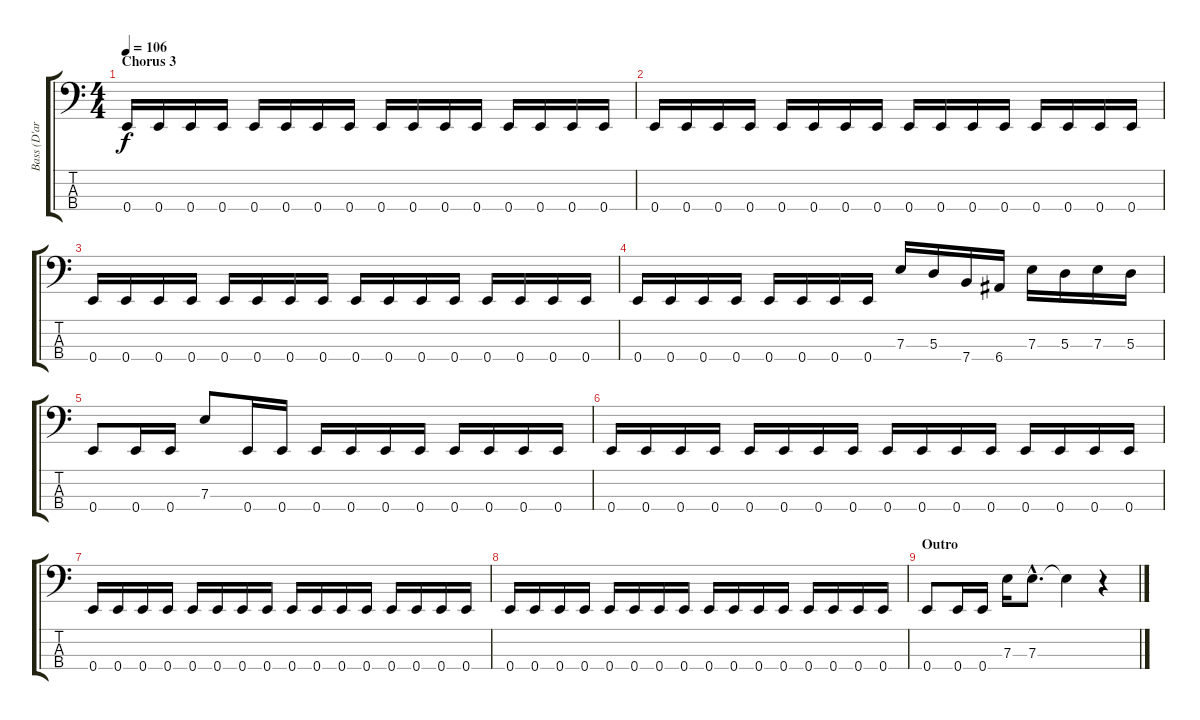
\track ("Bass (D'arcy)" "Bass (D'ar") {instrument electricbasspick}
\staff {score tabs}
\tuning (G2 D2 A1 E1) {hide}
\ts (4 4)
\section ("" "Chorus 3")
\tempo 106
\clef f4
\ks c
0.4.16{dy f} 0.4.16 0.4.16 0.4.16 0.4.16 0.4.16 0.4.16 0.4.16 0.4.16 0.4.16 0.4.16 0.4.16 0.4.16 0.4.16 0.4.16 0.4.16 |
0.4.16 0.4.16 0.4.16 0.4.16 0.4.16 0.4.16 0.4.16 0.4.16 0.4.16 0.4.16 0.4.16 0.4.16 0.4.16 0.4.16 0.4.16 0.4.16 |
0.4.16 0.4.16 0.4.16 0.4.16 0.4.16 0.4.16 0.4.16 0.4.16 0.4.16 0.4.16 0.4.16 0.4.16 0.4.16 0.4.16 0.4.16 0.4.16 |
0.4.16 0.4.16 0.4.16 0.4.16 0.4.16 0.4.16 0.4.16 0.4.16 7.3.16 5.3.16 7.4.16 6.4.16 7.3.16 5.3.16 7.3.16 5.3.16 |
0.4.8 0.4.16 0.4.16 7.3.8 0.4.16 0.4.16 0.4.16 0.4.16 0.4.16 0.4.16 0.4.16 0.4.16 0.4.16 0.4.16 |
0.4.16 0.4.16 0.4.16 0.4.16 0.4.16 0.4.16 0.4.16 0.4.16 0.4.16 0.4.16 0.4.16 0.4.16 0.4.16 0.4.16 0.4.16 0.4.16 |
0.4.16 0.4.16 0.4.16 0.4.16 0.4.16 0.4.16 0.4.16 0.4.16 0.4.16 0.4.16 0.4.16 0.4.16 0.4.16 0.4.16 0.4.16 0.4.16 |
0.4.16 0.4.16 0.4.16 0.4.16 0.4.16 0.4.16 0.4.16 0.4.16 0.4.16 0.4.16 0.4.16 0.4.16 0.4.16 0.4.16 0.4.16 0.4.16 |
\section ("" "Outro")
0.4.8 0.4.16 0.4.16 7.3.16 7.3{hac}.8{d} 7.3{t}.4 r.4
